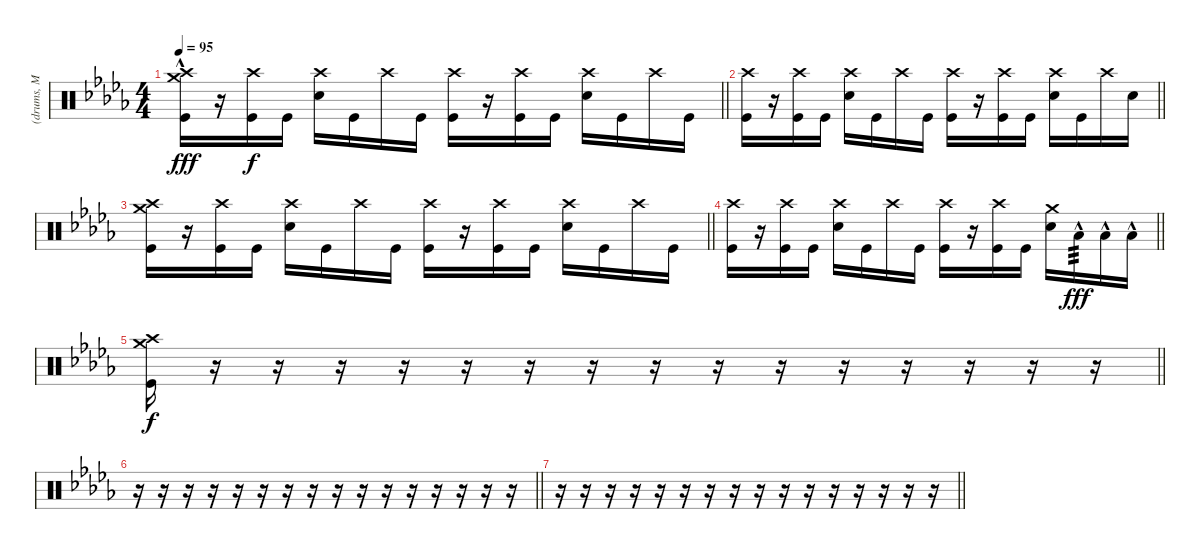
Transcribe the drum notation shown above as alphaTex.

\track (" (drums, Mike Wengren) tabbed by CareyWo" " (drums, M") {instrument percussion}
\staff {score}
\articulation defaults
\ts (4 4)
\tempo 95
\clef neutral
\barLineRight lightlight
\ks db
("Crash high (hit)"{hac} "Crash medium (hit)"{hac} "Kick (hit)"{hac}).16{dy fff} r.16 ("Crash high (hit)" "Kick (hit)").16{dy f} "Kick (hit)".16 ("Crash high (hit)" "Snare (hit) 2").16 "Kick (hit)".16 "Crash high (hit)".16 "Kick (hit)".16 ("Crash high (hit)" "Kick (hit)").16 r.16 ("Crash high (hit)" "Kick (hit)").16 "Kick (hit)".16 ("Crash high (hit)" "Snare (hit) 2").16 "Kick (hit)".16 "Crash high (hit)".16 "Kick (hit)".16 |
\barLineRight lightlight
("Crash high (hit)" "Kick (hit)").16 r.16 ("Crash high (hit)" "Kick (hit)").16 "Kick (hit)".16 ("Crash high (hit)" "Snare (hit) 2").16 "Kick (hit)".16 "Crash high (hit)".16 "Kick (hit)".16 ("Crash high (hit)" "Kick (hit)").16 r.16 ("Crash high (hit)" "Kick (hit)").16 "Kick (hit)".16 ("Crash high (hit)" "Snare (hit) 2").16 "Kick (hit)".16 "Crash high (hit)".16 "Snare (hit) 2".16 |
\barLineRight lightlight
("Crash high (hit)" "Crash medium (hit)" "Kick (hit)").16 r.16 ("Crash high (hit)" "Kick (hit)").16 "Kick (hit)".16 ("Crash high (hit)" "Snare (hit) 2").16 "Kick (hit)".16 "Crash high (hit)".16 "Kick (hit)".16 ("Crash high (hit)" "Kick (hit)").16 r.16 ("Crash high (hit)" "Kick (hit)").16 "Kick (hit)".16 ("Crash high (hit)" "Snare (hit) 2").16 "Kick (hit)".16 "Crash high (hit)".16 "Kick (hit)".16 |
\barLineRight lightlight
("Crash high (hit)" "Kick (hit)").16 r.16 ("Crash high (hit)" "Kick (hit)").16 "Kick (hit)".16 ("Crash high (hit)" "Snare (hit) 2").16 "Kick (hit)".16 "Crash high (hit)".16 "Kick (hit)".16 ("Crash high (hit)" "Kick (hit)").16 r.16 ("Crash high (hit)" "Kick (hit)").16 "Kick (hit)".16 ("Crash medium (hit)" "Snare (hit) 2").16 "Low Tom (hit)"{hac}.16{tp 3 dy fff} "Low Tom (hit)"{hac}.16 "Low Tom (hit)"{hac}.16 |
\barLineRight lightlight
("Crash medium (hit)" "Crash high (hit)" "Kick (hit)").16{dy f} r.16 r.16 r.16 r.16 r.16 r.16 r.16 r.16 r.16 r.16 r.16 r.16 r.16 r.16 r.16 |
\barLineRight lightlight
r.16 r.16 r.16 r.16 r.16 r.16 r.16 r.16 r.16 r.16 r.16 r.16 r.16 r.16 r.16 r.16 |
\barLineRight lightlight
r.16 r.16 r.16 r.16 r.16 r.16 r.16 r.16 r.16 r.16 r.16 r.16 r.16 r.16 r.16 r.16
